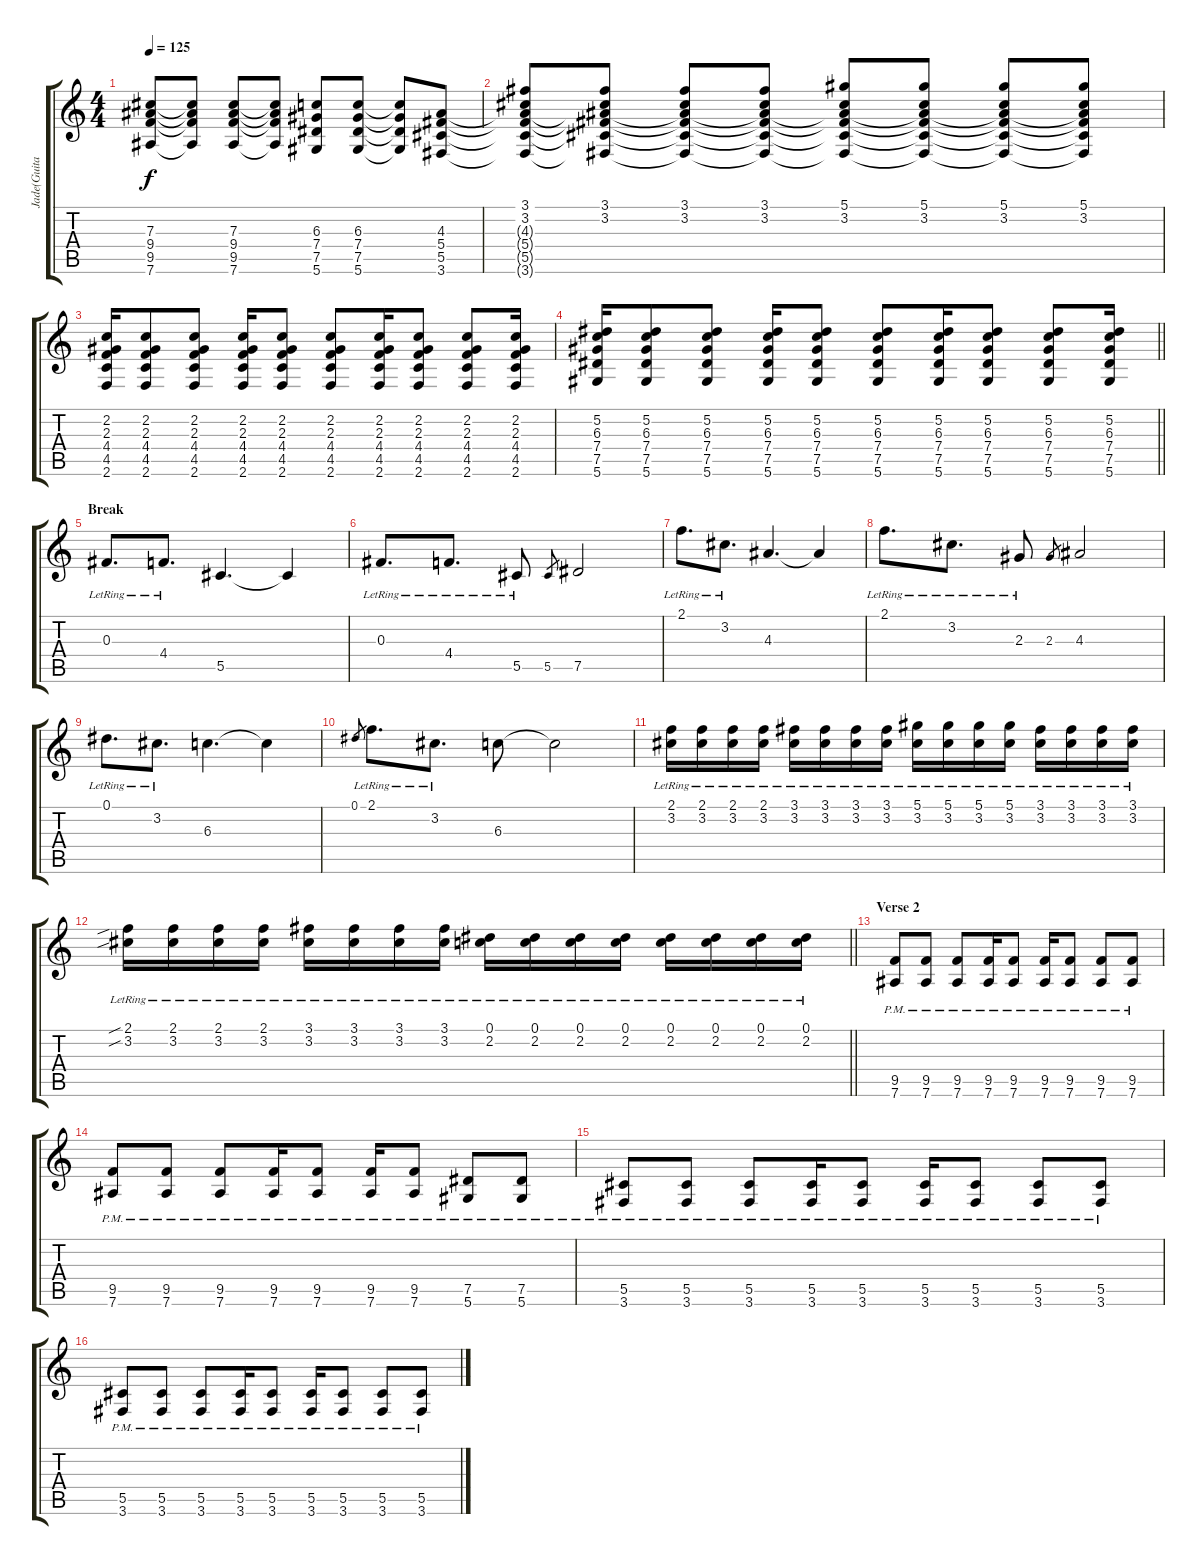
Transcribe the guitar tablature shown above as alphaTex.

\track ("Jade(Guitar 2)" "Jade(Guita") {instrument overdrivenguitar}
\staff {score tabs}
\tuning (Eb4 Bb3 Gb3 Db3 Ab2 Eb2) {hide}
\ts (4 4)
\tempo 125
\clef g2
\ks c
(7.3 9.4 9.5 7.6).8{dy f} (7.3{t} 9.4{t} 9.5{t} 7.6{t}).8 (7.3 9.4 9.5 7.6).8 (7.3{t} 9.4{t} 9.5{t} 7.6{t}).8 (6.3 7.4 7.5 5.6).8 (6.3 7.4 7.5 5.6).8 (6.3{t} 7.4{t} 7.5{t} 5.6{t}).8 (4.3 5.4 5.5 3.6).8 |
(3.1 3.2 4.3{t} 5.4{t} 5.5{t} 3.6{t}).8 (3.1 3.2 4.3{t} 5.4{t} 5.5{t} 3.6{t}).8 (3.1 3.2 4.3{t} 5.4{t} 5.5{t} 3.6{t}).8 (3.1 3.2 4.3{t} 5.4{t} 5.5{t} 3.6{t}).8 (5.1 3.2 4.3{t} 5.4{t} 5.5{t} 3.6{t}).8 (5.1 3.2 4.3{t} 5.4{t} 5.5{t} 3.6{t}).8 (5.1 3.2 4.3{t} 5.4{t} 5.5{t} 3.6{t}).8 (5.1 3.2 4.3{t} 5.4{t} 5.5{t} 3.6{t}).8 |
(2.2 2.3 4.4 4.5 2.6).16 (2.2 2.3 4.4 4.5 2.6).8 (2.2 2.3 4.4 4.5 2.6).8 (2.2 2.3 4.4 4.5 2.6).16 (2.2 2.3 4.4 4.5 2.6).8 (2.2 2.3 4.4 4.5 2.6).8 (2.2 2.3 4.4 4.5 2.6).16 (2.2 2.3 4.4 4.5 2.6).8 (2.2 2.3 4.4 4.5 2.6).8 (2.2 2.3 4.4 4.5 2.6).16 |
\barLineRight lightlight
(5.2 6.3 7.4 7.5 5.6).16 (5.2 6.3 7.4 7.5 5.6).8 (5.2 6.3 7.4 7.5 5.6).8 (5.2 6.3 7.4 7.5 5.6).16 (5.2 6.3 7.4 7.5 5.6).8 (5.2 6.3 7.4 7.5 5.6).8 (5.2 6.3 7.4 7.5 5.6).16 (5.2 6.3 7.4 7.5 5.6).8 (5.2 6.3 7.4 7.5 5.6).8 (5.2 6.3 7.4 7.5 5.6).16 |
\section ("" "Break")
0.3{lr}.8{d} 4.4{lr}.8{d} 5.5.4{d} 5.5{t}.4 |
0.3{lr}.8{d} 4.4{lr}.8{d} 5.5{lr}.8 5.5.8{gr} 7.5.2 |
2.1{lr}.8{d} 3.2{lr}.8{d} 4.3.4{d} 4.3{t}.4 |
2.1{lr}.8{d} 3.2{lr}.8{d} 2.3{lr}.8 2.3.8{gr} 4.3.2 |
0.1{lr}.8{d} 3.2{lr}.8{d} 6.3.4{d} 6.3{t}.4 |
0.1.8{gr} 2.1{lr}.8{d} 3.2{lr}.8{d} 6.3.8 6.3{t}.2 |
(2.1{lr} 3.2{lr}).16 (2.1{lr} 3.2{lr}).16 (2.1{lr} 3.2{lr}).16 (2.1{lr} 3.2{lr}).16 (3.1{lr} 3.2{lr}).16 (3.1{lr} 3.2{lr}).16 (3.1 3.2{lr}).16 (3.1{lr} 3.2{lr}).16 (5.1{lr} 3.2{lr}).16 (5.1{lr} 3.2{lr}).16 (5.1{lr} 3.2{lr}).16 (5.1{lr} 3.2{lr}).16 (3.1{lr} 3.2{lr}).16 (3.1{lr} 3.2{lr}).16 (3.1{lr} 3.2{lr}).16 (3.1{lr} 3.2{lr}).16 |
\barLineRight lightlight
(2.1{sib lr} 3.2{sib lr}).16 (2.1{lr} 3.2{lr}).16 (2.1{lr} 3.2{lr}).16 (2.1{lr} 3.2{lr}).16 (3.1{lr} 3.2{lr}).16 (3.1{lr} 3.2{lr}).16 (3.1{lr} 3.2).16 (3.1 3.2{lr}).16 (0.1{lr} 2.2{lr}).16 (0.1{lr} 2.2{lr}).16 (0.1 2.2{lr}).16 (0.1{lr} 2.2{lr}).16 (0.1{lr} 2.2{lr}).16 (0.1{lr} 2.2{lr}).16 (0.1{lr} 2.2{lr}).16 (0.1 2.2{lr}).16 |
\section ("" "Verse 2")
(9.5{pm} 7.6{pm}).8 (9.5{pm} 7.6{pm}).8 (9.5{pm} 7.6{pm}).8 (9.5{pm} 7.6{pm}).16 (9.5{pm} 7.6{pm}).8 (9.5{pm} 7.6{pm}).16 (9.5{pm} 7.6{pm}).8 (9.5{pm} 7.6{pm}).8 (9.5{pm} 7.6{pm}).8 |
(9.5{pm} 7.6{pm}).8 (9.5{pm} 7.6{pm}).8 (9.5{pm} 7.6{pm}).8 (9.5{pm} 7.6{pm}).16 (9.5{pm} 7.6{pm}).8 (9.5{pm} 7.6{pm}).16 (9.5{pm} 7.6{pm}).8 (7.5{pm} 5.6{pm}).8 (7.5{pm} 5.6{pm}).8 |
(5.5{pm} 3.6{pm}).8 (5.5{pm} 3.6{pm}).8 (5.5{pm} 3.6{pm}).8 (5.5{pm} 3.6{pm}).16 (5.5{pm} 3.6{pm}).8 (5.5{pm} 3.6{pm}).16 (5.5{pm} 3.6{pm}).8 (5.5{pm} 3.6{pm}).8 (5.5{pm} 3.6{pm}).8 |
(5.5{pm} 3.6{pm}).8 (5.5{pm} 3.6{pm}).8 (5.5{pm} 3.6{pm}).8 (5.5{pm} 3.6{pm}).16 (5.5{pm} 3.6{pm}).8 (5.5{pm} 3.6{pm}).16 (5.5{pm} 3.6{pm}).8 (5.5{pm} 3.6{pm}).8 (5.5{pm} 3.6{pm}).8
